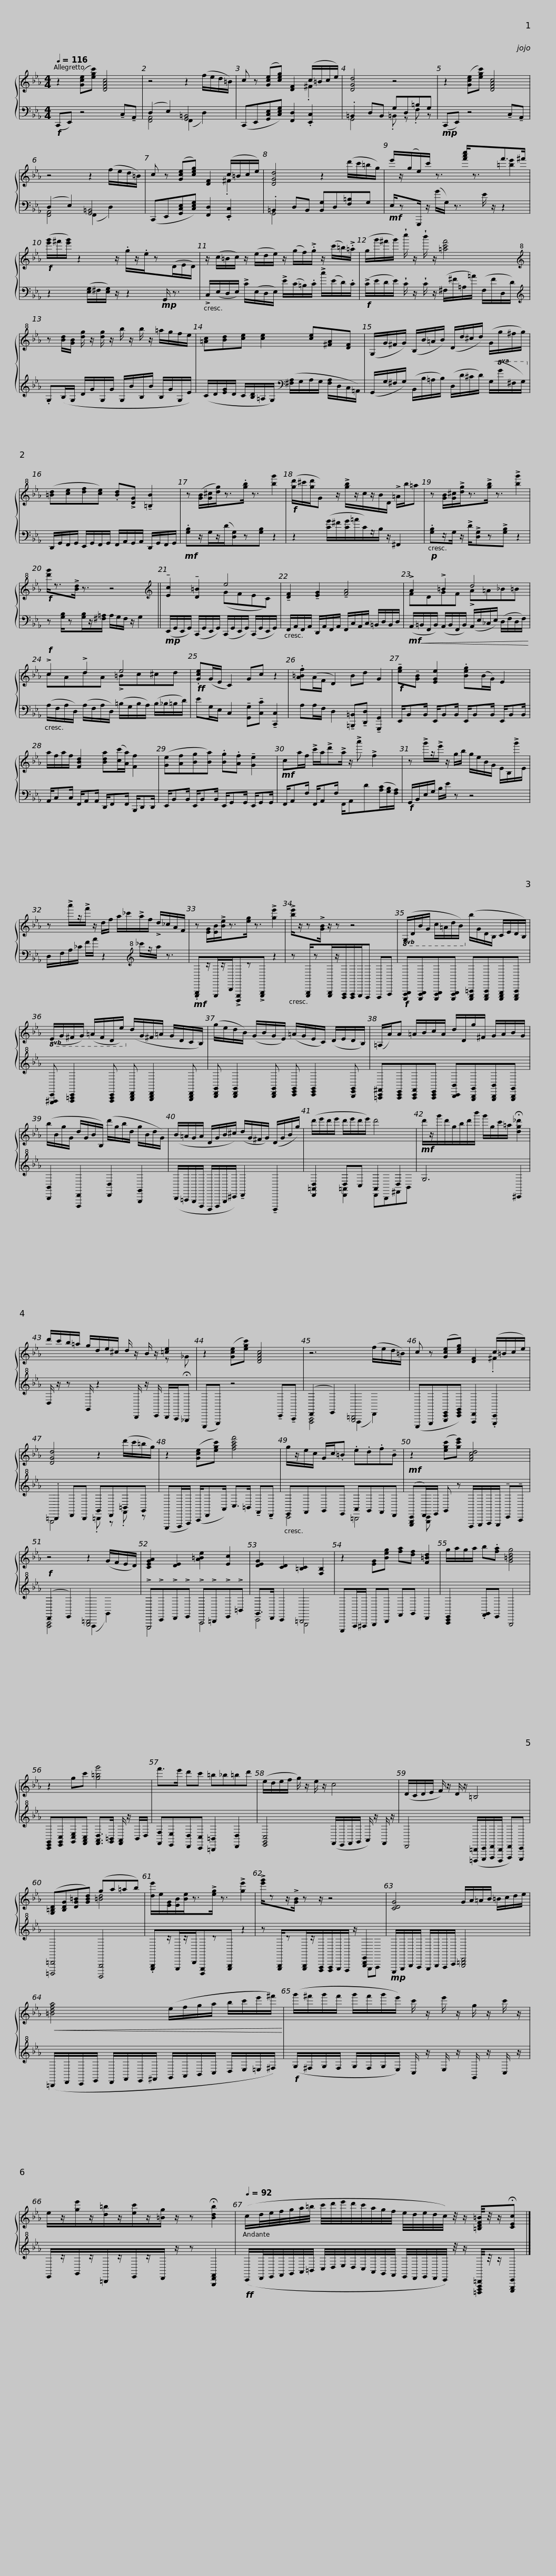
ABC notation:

X:1
%%score { ( 1 4 ) | ( 2 3 ) }
L:1/8
Q:1/4=116
M:4/4
I:linebreak $
K:Eb
V:1 treble
V:4 treble
V:2 bass
V:3 bass
V:1
 z2 ([Gce][egc']) [DFAc]4 | z4 z2 (f/e/d/=B/) | c z ([Gce][ceg]) [DF]2 (c/=B/c/e/) | [DGd]4 z4 | z2 ([Gce][egc']) [DFAc]4 |$ %5
 z4 z2 (f/e/d/=B/) | c z ([Gce][ceg]) [DF]2 (c/=B/c/e/) | [DGd]4 z2 (d'/c'/=b/g/) |$ e'/z/(g/e/)c'/ z3/2 [f'a'c'']<zf'>^f' |!f! ([e'g']/^f'/[e'g']/) z2 z/ .g/z/.e/z(D/E/D/) |$ %10
 z/ (c/=B/c/) z/ (e/d/e/) z/ (g/f/)!>!.g/ z/ (c'/=b/)!>!.=a/ | (g/g'/^f'/g'/) !wedge!c''/ z/ !wedge!b'/ z/ [=ac'f']4 |$[K:treble+8] z [Bd]/[GB]/ [dg]/ z/ [dg]/ z/ b/ z/ b/ z/ =a/g/f/e/ | [=Ac][Bd][ce] [ce]2 [ce][^FA][DF] |$ (G,/G/^F/G/) (B,/B/=A/B/) (D/d/^c/d/) (G/g/^f/g/) | %15
 ([=Bd][ce][df][ce]) .[Bd]!>![DG] !tenuto![=B,B]2 | z ([GB]/[G^c]/[dg]<)z.[gb]/ z3/2 [bg']2 |$!f! ([gd']/^c'/[gd']/G) z/ !>![gb]/z/c/z/B/D/ !>!=A/b/=a | z [GB]/[G^c]/!>![dg]<z!>![gb]/ z3/2 !>![bg']2 |!f! [d'g']<z!>![Bd]/ z3/2 z4 ||$ %20
[K:treble] !tenuto![Ec]2 !tenuto![D=B]2 e4 | !tenuto![DF]2 !tenuto![EG]2 !tenuto![FA]4 |$ !>!A2 !>!=B2 d4 |!f! !>!c2 !>!d2 e4 |!ff! .[Gce](G/E/ C2) Gc z2 |$ %25
 .[A=Bf](A/F/ D2) Bd G2 |!f! !tenuto![eg]!tenuto![GB] [EGe]2 .[Beg](B/G/) E2 | a/f/a/f/ [FBd]2 [Bda]([cc']/[Aa]/) [Ff]2 |$ ([Ge][Af][Bg][Ba]) .[Bg].[Af] !tenuto![Ge]2 |!mf! ca/f/ !>!c'/a/!>!d'!>!a/ z/ !>!a' !>!f2 |$ %30
 z !>!g'/z/!>!e'/ z/ g/b/ g/e/B/G/ E/B,/!>!g'/E/ | z !>!a'/z/!>!f'/ z/ d/f/ a/_c'/!>!a/f/ !>!d/_c/A/F/ |$ z [EG]/[EB]/!>![Be]<z[eg]/ z3/2 !>![ge']2 | !>![be']/z/z!>![GB]/ z/ z z4 |!8vb(! (G,/D,/B,/G,/ C/=A,/D/B,/)!8vb)! (B/G/D/B,/ C/E/D/B,/) |$ %35
!8vb(! (E/G,/^F,/G,/) (=A,/F,/D,/E/)!8vb)! (D/G/^F/=A/ G/D/C/B,/) | (g/e/d/B/) (G/B/G/E/) (=A/G/E/C/) (D/E/D/B,/) |$ (=A,/A/)A =A/B/c/A/ d/D/g/^F/ G/A/B/G/ | (b/B/g/G/ d/G/B/B,/) (d'/g/b/d/ g/B/d/G/) |$ (B/=A/G/A/ D/G/B/^c/) (d/G/^F/G/) (D/G/B/g/) | %40
 (d'/e'/d'/e'/ d'/e'/d'/e'/) d'4 |$!mf! d'/z/g'/d'/g/b/d'/b'/ g'/g/c'/=a/ !fermata![dg_d']2 | d'/c'/b/=a/ g/d/e/^c/ d/ z/ B/ z/ [=ce]2 | z2 ([Gce][egc']) [DFAc]4 |$ z6 (f/e/d/=B/) | %45
 c z ([Gce][ceg]) [DF]2 (c/=B/c/e/) | [DGd]4 z2 (d'/c'/=b/g/) | z2 ([Gce][egc']) [fac'f']4 |$ g/z/e/c/ G/c/.=B .e.d.f!tenuto!B | z2 ([egc'][gc'e']) [FAcd]4 | %50
 z4 z2 (G/F/E/D/) |$ [CEGA]2 [DE]2 [A=Be]2 [Ec]2 | [DEG]2 [CD]2 [=B,C]2 [F,B,]2 | z2 [EG][Beg] [fa][df] [F=Bd]2 | g/a/g/a/ b.[fa] [G=Bdg]4 |$ %55
 z2 gc' [g=bg']4 | f'>e' d'c' =b_b=bd' | (e/d/e/f/ g/) z/ e/ z/ c4 |$ (D/C/D/E/ F/) z/ D/ z/ =B,4 | ([G,=B,D][B,DG][DG=B][GBd]) (ga=ab) | %60
 [de']/e/[EG]/[EB]/[Be]<z!>![eg]/ z3/2 !>![ge']2 |$ !>![e'g']/zz/!>![GB]/ z z/ z4 | [CDG]4 G/A/=A/B/ =B/c/d/e/ |$!<(! [=Bdfa]4 (e/f/g/a/ b/c'/e'/^f'/)!<)! | (g'/^f'/g'/f'/ g'/f'/g'/e'/) c'/ z/ e'/ z/ g/ z/ c'/ z/ |$ %65
 e/z/[ge']/z/[d=b]/z/[ec']/z/[=Bg]/ z/ z !fermata![Bdb]2 |[Q:1/4=92] (c/d/4e/4f/4g/4a/4=b/4 c'/4d'/4e'/4d'/4c'/4a/4g/4f/4 e/4d/4e/4d/4c/4) z/4 z/ [=B,DF=B]/4z/4z/!fermata![CEc] |] %67
V:2
!f! (C,,E,,) z4 !tenuto!C,!tenuto!A,, | (D,2 E,2) [G,,=B,,]4 | (C,,E,,[G,,C,E,][C,E,G,]) [F,,D,]2 .[E,,C,]2 | .=B,,2 D,B,, G,D,=B,G, |!mp! (C,,E,,) z4 !tenuto!C,!tenuto!A,, |$ %5
 (D,2 E,2) [G,,=B,,]4 | (C,,E,,[G,,C,E,][C,E,G,]) [F,,D,]2 .[E,,C,]2 | .=B,,2 D,B,, [B,,G,]D,[F,=B,]G, |$!mf! E,/zG,,,/ z/ (G/G,/) z3/2 E/ z/ z2 | z2 ([E,G,]/^F,/[E,G,]/) z/ z2!mp! G,,/ z3/2 |$ %10
 !>!C,/(E,/D,/E,/) !>!C/(E,/D,/E,/) !>!E/(C/=B,/).C/ !>!c/(E/D/).C/ |!f! (!>!C/E/D/E/) !wedge!C/ z/ !wedge!C/ z/ (^F,/^F/=A,/=A/) (F,/F/D,/D/) |$[K:treble] .G,(B,/G,/ D/G/G,/G/ G,/B/B,/B/ B,/G/G,/E/) | (C/D/[EG]/D/ C/[B,D]/=A,/G,/)[K:bass] ([^F,A,]/G,/A,/G,/ [F,A,]/D,/C,/=A,,/) |$ (G,,/G,/^F,/G,/) (B,,/B,/=A,/B,/) (D,/D/^C/D/) (G,/!8va(!G/^F/G/)!8va)! | %15
 D,,/G,,/F,,/G,,/ E,,/G,,/F,,/G,,/ F,,/A,,/G,,/A,,/ D,,/G,,/F,,/G,,/ |!mf!.[G,B,]z/G,/z/(D/[D,G,])z[G,B,] z2 |$ z2 ([CG]/^F/[CG]/=A/C/)z/B,/ z/ ^F,,2 |!p! .[G,B,]z/G,/ z/ !>!D/!>![D,G,]z!>![G,B,] z2 | z [G,B,]/z[G,B,]/z/[^F,=A,]/ A,/G,/F,/ z/ G,2 ||$ %20
!mp! (E,,/G,,/E,,/G,,/) (C,,/G,,/E,,/G,,/) (C,,/G,,/E,,/G,,/) (C,,/G,,/E,,/G,,/) | F,,/A,,/F,,/A,,/ D,,/A,,/F,,/A,,/ F,,/C,/A,,/C,/ =B,,/D,/B,,/D,/ |$!mf!!<(! (A,,/=B,,/F,,/B,,/) (A,,/B,,/F,,/B,,/) (A,,/E,/_C,/E,/) (D,/F,/D,/F,/)!<)! | (A,/F,/A,/D,/) (A,/F,/A,/D,/) (=B,/G,/B,/A,/) (B,/_B,/=B,/D/) | EG,/E,/ C,2 !tenuto![G,,G,]!tenuto![C,C] !tenuto![C,,C,]2 |$ %25
 A,A,/F,/ D,2 !tenuto![=B,,,=B,,]!tenuto![D,,D,] !tenuto![G,,,G,,]2 | E,,/B,,B,,/ E,,/B,,B,,/ E,,/B,,B,,/ E,,/B,,B,,/ | A,,/C,C,/ F,,/A,,A,,/ D,,/F,,F,,/ B,,,/D,,D,,/ |$ E,,/B,,B,,/ E,,/B,,B,,/ E,,/G,,G,,/ E,,/G,,G,,/ | F,,/A,,F,/ F,,/A,,F,/ F,,/A,,D([A,C]/[G,B,]/[F,A,]/) |$ %30
!f! G,,/B,,/E,/G,/ B,/E/ z z4 | D,/F,/A,/_C/ F/A/ z2[K:treble+8] _c'/z/a/ z3/2 |$!mf! .[E,,,G,,,]z/E,,,/z/B,,,/!>![B,,,,E,,,]z!>![E,,,G,,,] z2 | z [E,,,G,,,]/z[E,,,G,,,]/z/[D,,,F,,,]/[D,,,F,,,]/E,,,/D,,, D,,,F,,, |!f! [C,,,F,,,G,,,][C,,,F,,,G,,,][C,,,F,,,G,,,][C,,,F,,,G,,,] [C,,,E,,,=A,,,][C,,,E,,,A,,,][C,,,E,,,G,,,][C,,,E,,,A,,,] |$ %35
 [E,,,^F,,,C,,] [F,,,=A,,,C,,]2 [F,,,A,,,C,,] [G,,,B,,,D,,] [G,,,B,,,D,,]2 [G,,,B,,,D,,] | [B,,,D,,G,,] [B,,,D,,G,,]2 [B,,,D,,G,,] [C,,E,,G,,] [C,,E,,G,,]2 [B,,,E,,G,,] |$ [=A,,,C,,^F,,][A,,,C,,E,,][A,,,C,,F,,][A,,,C,,E,,] [B,,,C,,B,,][G,,,B,,,G,,][G,,,B,,,B,,][G,,,B,,,G,,] | [B,,,B,,]2 [D,,,D,,]2 [D,,D,]2 [G,,,G,,]2 |$ (B,,,/=A,,,/G,,,/D,,,/ B,,,,/D,,,/G,,,/^C,,/) !tenuto!D,,2 !tenuto!B,,,,2 | %40
 [D,,=A,,D,]2 D,C, A,,2 D,2 |$ G,6 ^C,,2 | D,/ z/ z G,,/ z2 B,,,/ z/ C,,/ B,,,/A,,,/!fermata!_G,,, | (C,,,E,,,) z4 !tenuto!C,,!tenuto!A,,, |$ (D,,2 E,,2) [G,,,=B,,,]4 | %45
 (C,,,E,,,[G,,,C,,E,,][C,,E,,G,,]) [F,,,D,,]2 .[E,,,C,,]2 | .=B,,,2 D,,B,,, G,,D,,=B,,G,, | (C,,,D,,,/F,,,/) (A,,,/D,,A,,/) C,>=B,, !tenuto!F,,!tenuto!D,, |$ E,,F,,G,,E,, A,,G,,F,,D,, |!mf! ([E,,,G,,,C,,]D,,/)E,,/ G,, z D,,,/E,,,/F,,,/E,,,/ !tenuto!C,,!tenuto!A,,, | %50
!f! (D,,2 E,,2) [G,,,=B,,,]4 |$ !>!E,,,!>!C,,!>!D,,!>!E,, !>!A,,,!>!=B,,,!>!E,,!>!=B,, | G,,>D,, C,,2 =B,,,4 | C,,,F,,,/^F,,,/ G,,,B,,, F,,G,, D,,2 | [A,,,C,,E,,]2 .[F,,G,,]E,, G,,,4 |$ %55
 [C,,E,,G,,][E,,G,,C,][G,,C,E,][F,,A,,C,] [F,,A,,D,]>[G,,=B,,] [F,,A,,]/ z/ B,,/D,/ | [F,,F,][E,,E,][D,,D,][C,,C,] [=B,,,=B,,]2 [D,,D,]2 | [E,,G,,C,]4 (F,,/E,,/F,,/G,,/ A,,/) z/ F,,/ z/ |$ D,,4 ([=B,,,,=B,,,]/[C,,,C,,]/[D,,,D,,]/[B,,,,B,,,]/ [D,,,D,,])[C,,,C,,] | [=B,,,,=B,,,]4 [G,,,,G,,,]4 | %60
 .[E,,,G,,,]z/E,,,/z/B,,,/[B,,,,E,,,]z[E,,,G,,,] z2 |$ z [E,,,G,,,]/z[E,,,G,,,]/z/[D,,,F,,,]/[D,,,F,,,]/E,,,/D,,,/ z/ [G,,,B,,,E,,]2 |!mp! C,,,/E,,,/G,,,/F,,,/ E,,,/G,,,/F,,,/A,,,/ [G,,,=B,,,D,,]4 |$ (=B,,,/D,,/C,,/E,,/ D,,/F,,/E,,/^F,,/ G,,/A,,/B,,/C,/ D,/E,/=E,/^F,/) |!f! (G,/^F,/G,/F,/ G,/F,/G,/E,/) C,/ z/ E,/ z/ G,,/ z/ C,/ z/ |$ %65
 E,,/z/G,,/z/=B,,,/z/E,,/z/D,,/ z/ z [G,,,D,,F,,]2 |!ff! (C,,/D,,/4E,,/4F,,/4G,,/4A,,/4=B,,/4 C,/4D,/4E,/4D,/4C,/4A,,/4G,,/4F,,/4 E,,/4D,,/4E,,/4D,,/4C,,/4) z/4 z/ [=B,,,,D,,,F,,,=B,,,]/4z/4z/[C,,,E,,,C,,] |] %67
V:3
 x8 | [F,,A,,]4 (F,,2 D,2) | x8 | G,,4 .=B,, z .F, z | x8 |$ %5
 [F,,A,,]4 (F,,2 D,2) | x8 | G,,4 x4 |$ x8 | x8 |$ %10
 x8 | x8 |$[K:treble] x8 | x4[K:bass] x4 |$ x13/2!8va(! x3/2!8va)! | %15
 x8 | x8 |$ x8 | x8 | x8 ||$ %20
 x8 | x8 |$ x8 | x8 | x8 |$ %25
 x8 | x8 | x8 |$ x8 | x8 |$ %30
 x8 | x5[K:treble+8] x3 |$ x8 | x8 | x8 |$ %35
 x8 | x8 |$ x8 | x8 |$ x8 | %40
 x2 [D,,=A,,]2 D,,B,,,^F,,B,, |$ x8 | x8 | x8 |$ [F,,,A,,,]4 (F,,,2 D,,2) | %45
 x8 | G,,,4 .=B,,, z .F,, z | x8 |$ C,,4 =B,,,4 | x [G,,,C,,] x6 | %50
 [F,,,A,,,]4 (F,,,2 G,,2) |$ E,,,4 A,,,4 | C,,4 G,,,4 | x8 | x8 |$ %55
 x8 | x8 | x8 |$ x8 | x8 | %60
 x8 |$ x6 E,,,F,,, | x8 |$ x8 | x8 |$ %65
 x8 | x8 |] %67
V:4
 x8 | x8 | x6 .^F2 | x8 | x8 |$ %5
 x8 | x6 .^F2 | x8 |$ x6 [=be']2 | x8 |$ %10
 x8 | x8 |$[K:treble+8] x8 | x8 |$ x8 | %15
 x8 | x8 |$ x8 | x8 | x8 ||$ %20
[K:treble] x4 (GFEC) | x8 |$ FDGF !>!A=A_B=B | cAdA !>!=Bc^cd | x8 |$ %25
 x8 | x8 | x8 |$ x8 | x8 |$ %30
 x8 | x8 |$ x8 | x8 |!8vb(! x4!8vb)! x4 |$ %35
!8vb(! x4!8vb)! x4 | x8 |$ x8 | x8 |$ x8 | %40
 x8 |$ x8 | x6 z _G | x8 |$ x8 | %45
 x6 .^F2 | x8 | x8 |$ x8 | x8 | %50
 x8 |$ x8 | x8 | x8 | x8 |$ %55
 x8 | x8 | x8 |$ x8 | x4 [=Bd]4 | %60
 x8 |$ x8 | x8 |$ x8 | x8 |$ %65
 x8 | x8 |] %67
